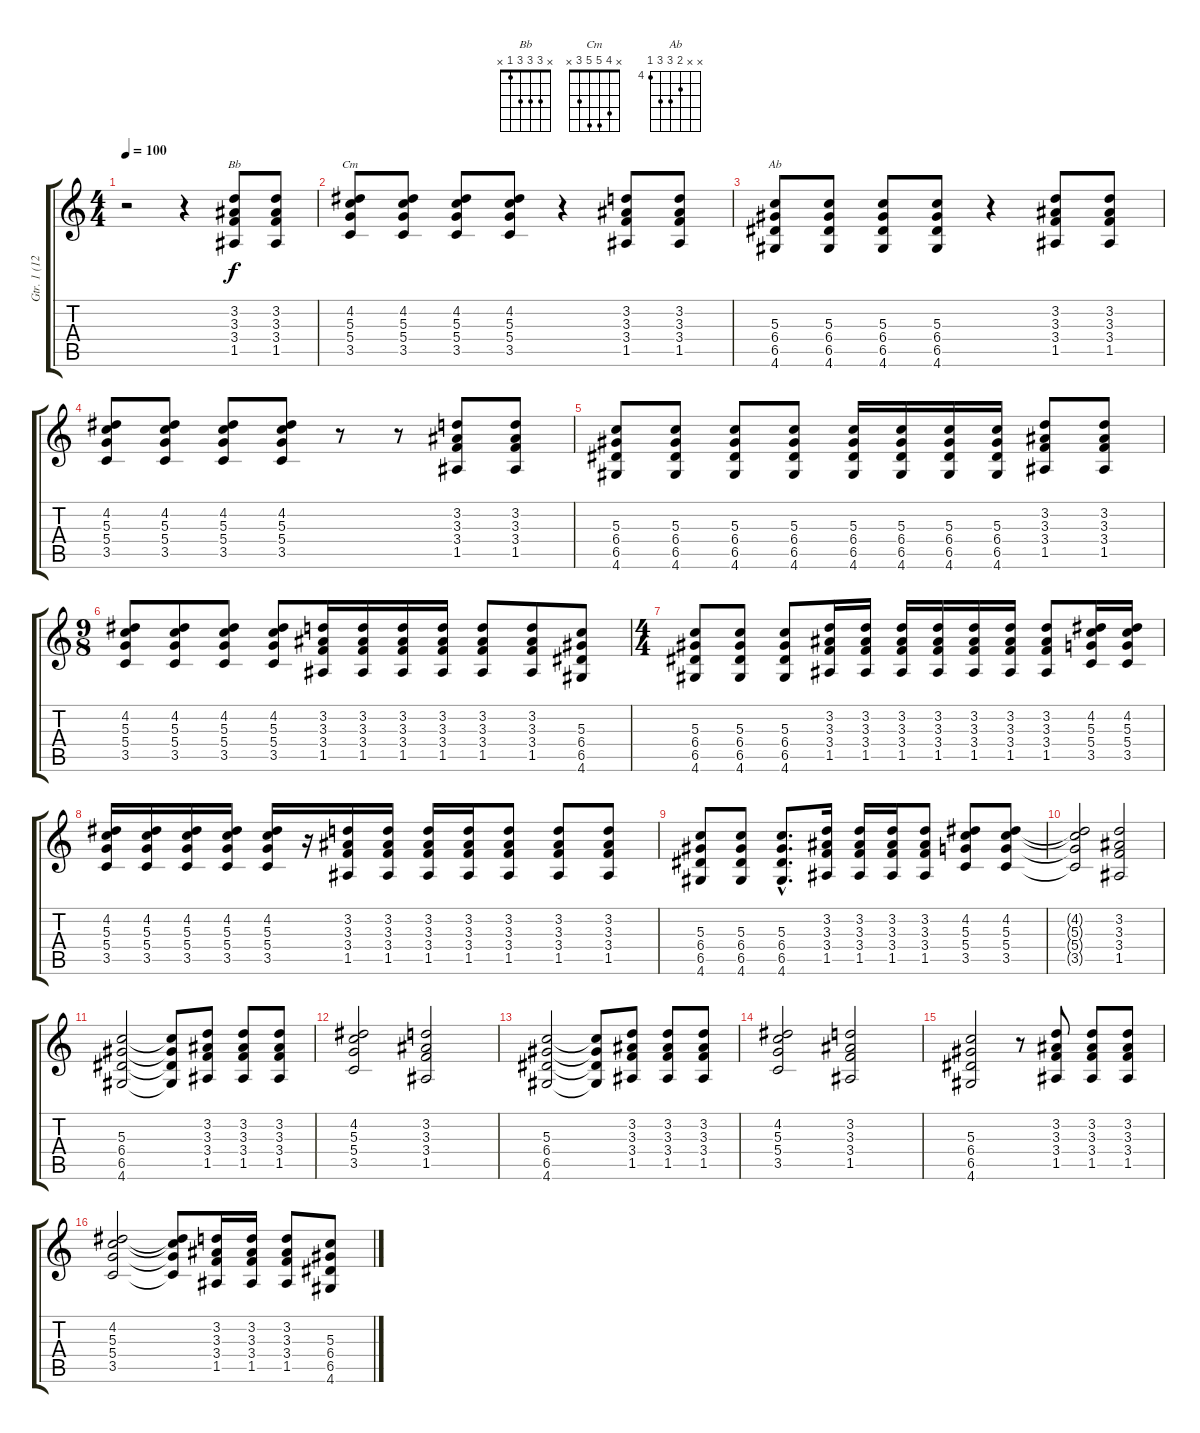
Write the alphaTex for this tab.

\track ("Gtr. 1 (12-string acous.)" "Gtr. 1 (12") {instrument acousticguitarsteel}
\staff {score tabs}
\tuning (E4 B3 G3 D3 A2 E2) {hide}
\chord ("Bb" x 3 3 3 1 x)
\chord ("Cm" x 4 5 5 3 x)
\chord ("Ab" x x 5 6 6 4) {firstfret 4}
\ts (4 4)
\tempo 100
\clef g2
\ks c
r.2{dy f instrument acousticguitarsteel} r.4 (3.2 3.3 3.4 1.5).8{ch "Bb"} (3.2 3.3 3.4 1.5).8 |
(4.2 5.3 5.4 3.5).8{ch "Cm"} (4.2 5.3 5.4 3.5).8 (4.2 5.3 5.4 3.5).8 (4.2 5.3 5.4 3.5).8 r.4 (3.2 3.3 3.4 1.5).8 (3.2 3.3 3.4 1.5).8 |
(5.3 6.4 6.5 4.6).8{ch "Ab"} (5.3 6.4 6.5 4.6).8 (5.3 6.4 6.5 4.6).8 (5.3 6.4 6.5 4.6).8 r.4 (3.2 3.3 3.4 1.5).8 (3.2 3.3 3.4 1.5).8 |
(4.2 5.3 5.4 3.5).8 (4.2 5.3 5.4 3.5).8 (4.2 5.3 5.4 3.5).8 (4.2 5.3 5.4 3.5).8 r.8 r.8 (3.2 3.3 3.4 1.5).8 (3.2 3.3 3.4 1.5).8 |
(5.3 6.4 6.5 4.6).8 (5.3 6.4 6.5 4.6).8 (5.3 6.4 6.5 4.6).8 (5.3 6.4 6.5 4.6).8 (5.3 6.4 6.5 4.6).16 (5.3 6.4 6.5 4.6).16 (5.3 6.4 6.5 4.6).16 (5.3 6.4 6.5 4.6).16 (3.2 3.3 3.4 1.5).8 (3.2 3.3 3.4 1.5).8 |
\ts (9 8)
(4.2 5.3 5.4 3.5).8 (4.2 5.3 5.4 3.5).8 (4.2 5.3 5.4 3.5).8 (4.2 5.3 5.4 3.5).8 (3.2 3.3 3.4 1.5).16 (3.2 3.3 3.4 1.5).16 (3.2 3.3 3.4 1.5).16 (3.2 3.3 3.4 1.5).16 (3.2 3.3 3.4 1.5).8 (3.2 3.3 3.4 1.5).8 (5.3 6.4 6.5 4.6).8 |
\ts (4 4)
(5.3 6.4 6.5 4.6).8 (5.3 6.4 6.5 4.6).8 (5.3 6.4 6.5 4.6).8 (3.2 3.3 3.4 1.5).16 (3.2 3.3 3.4 1.5).16 (3.2 3.3 3.4 1.5).16 (3.2 3.3 3.4 1.5).16 (3.2 3.3 3.4 1.5).16 (3.2 3.3 3.4 1.5).16 (3.2 3.3 3.4 1.5).8 (4.2 5.3 5.4 3.5).16 (4.2 5.3 5.4 3.5).16 |
(4.2 5.3 5.4 3.5).16 (4.2 5.3 5.4 3.5).16 (4.2 5.3 5.4 3.5).16 (4.2 5.3 5.4 3.5).16 (4.2 5.3 5.4 3.5).16 r.16 (3.2 3.3 3.4 1.5).16 (3.2 3.3 3.4 1.5).16 (3.2 3.3 3.4 1.5).16 (3.2 3.3 3.4 1.5).16 (3.2 3.3 3.4 1.5).8 (3.2 3.3 3.4 1.5).8 (3.2 3.3 3.4 1.5).8 |
(5.3 6.4 6.5 4.6).8 (5.3 6.4 6.5 4.6).8 (5.3{hac} 6.4{hac} 6.5{hac} 4.6{hac}).8{d} (3.2 3.3 3.4 1.5).16 (3.2 3.3 3.4 1.5).16 (3.2 3.3 3.4 1.5).16 (3.2 3.3 3.4 1.5).8 (4.2 5.3 5.4 3.5).8 (4.2 5.3 5.4 3.5).8 |
(4.2{t} 5.3{t} 5.4{t} 3.5{t}).2 (3.2 3.3 3.4 1.5).2 |
(5.3 6.4 6.5 4.6).2 (5.3{t} 6.4{t} 6.5{t} 4.6{t}).8 (3.2 3.3 3.4 1.5).8 (3.2 3.3 3.4 1.5).8 (3.2 3.3 3.4 1.5).8 |
(4.2 5.3 5.4 3.5).2 (3.2 3.3 3.4 1.5).2 |
(5.3 6.4 6.5 4.6).2 (5.3{t} 6.4{t} 6.5{t} 4.6{t}).8 (3.2 3.3 3.4 1.5).8 (3.2 3.3 3.4 1.5).8 (3.2 3.3 3.4 1.5).8 |
(4.2 5.3 5.4 3.5).2 (3.2 3.3 3.4 1.5).2 |
(5.3 6.4 6.5 4.6).2 r.8 (3.2 3.3 3.4 1.5).8 (3.2 3.3 3.4 1.5).8 (3.2 3.3 3.4 1.5).8 |
(4.2 5.3 5.4 3.5).2 (4.2{t} 5.3{t} 5.4{t} 3.5{t}).8 (3.2 3.3 3.4 1.5).16 (3.2 3.3 3.4 1.5).16 (3.2 3.3 3.4 1.5).8 (5.3 6.4 6.5 4.6).8
